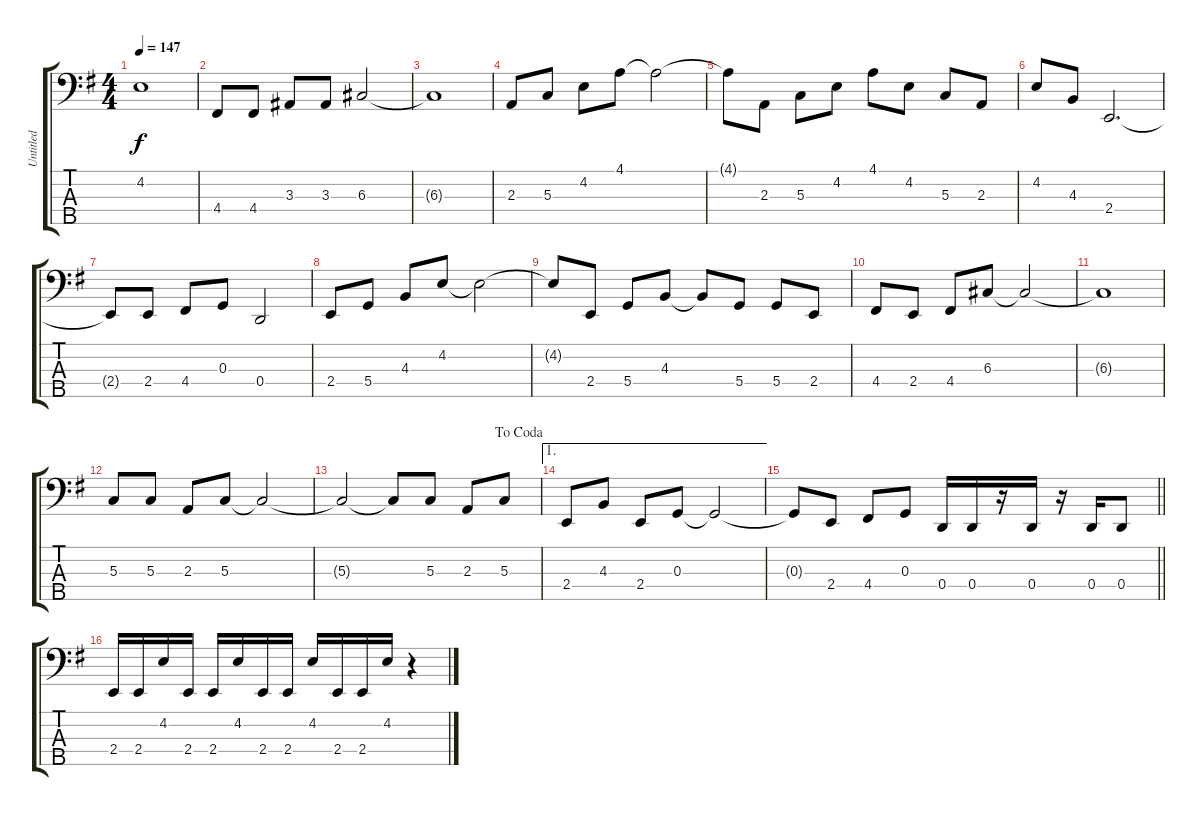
\track ("Untitled" "Untitled") {instrument synthbass1}
\staff {score tabs}
\tuning (F2 C2 G1 D1 A0) {hide}
\ts (4 4)
\tempo 147
\clef f4
\ks g
4.2{t}.1{dy f} |
4.4.8 4.4.8 3.3.8 3.3.8 6.3.2 |
6.3{t}.1 |
2.3.8 5.3.8 4.2.8 4.1.8 4.1{t}.2 |
4.1{t}.8 2.3.8 5.3.8 4.2.8 4.1.8 4.2.8 5.3.8 2.3.8 |
4.2.8 4.3.8 2.4.2{d} |
2.4{t}.8 2.4.8 4.4.8 0.3.8 0.4.2 |
2.4.8 5.4.8 4.3.8 4.2.8 4.2{t}.2 |
4.2{t}.8 2.4.8 5.4.8 4.3.8 4.3{t}.8 5.4.8 5.4.8 2.4.8 |
4.4.8 2.4.8 4.4.8 6.3.8 6.3{t}.2 |
6.3{t}.1 |
5.3.8 5.3.8 2.3.8 5.3.8 5.3{t}.2 |
\jump dacoda
5.3{t}.2 5.3{t}.8 5.3.8 2.3.8 5.3.8 |
\ae 1
2.4.8 4.3.8 2.4.8 0.3.8 0.3{t}.2 |
\barLineRight lightlight
0.3{t}.8 2.4.8 4.4.8 0.3.8 0.4.16 0.4.16 r.16 0.4.16 r.16 0.4.16 0.4.8 |
\section ("" " ")
2.4.16 2.4.16 4.2.16 2.4.16 2.4.16 4.2.16 2.4.16 2.4.16 4.2.16 2.4.16 2.4.16 4.2.16 r.4
